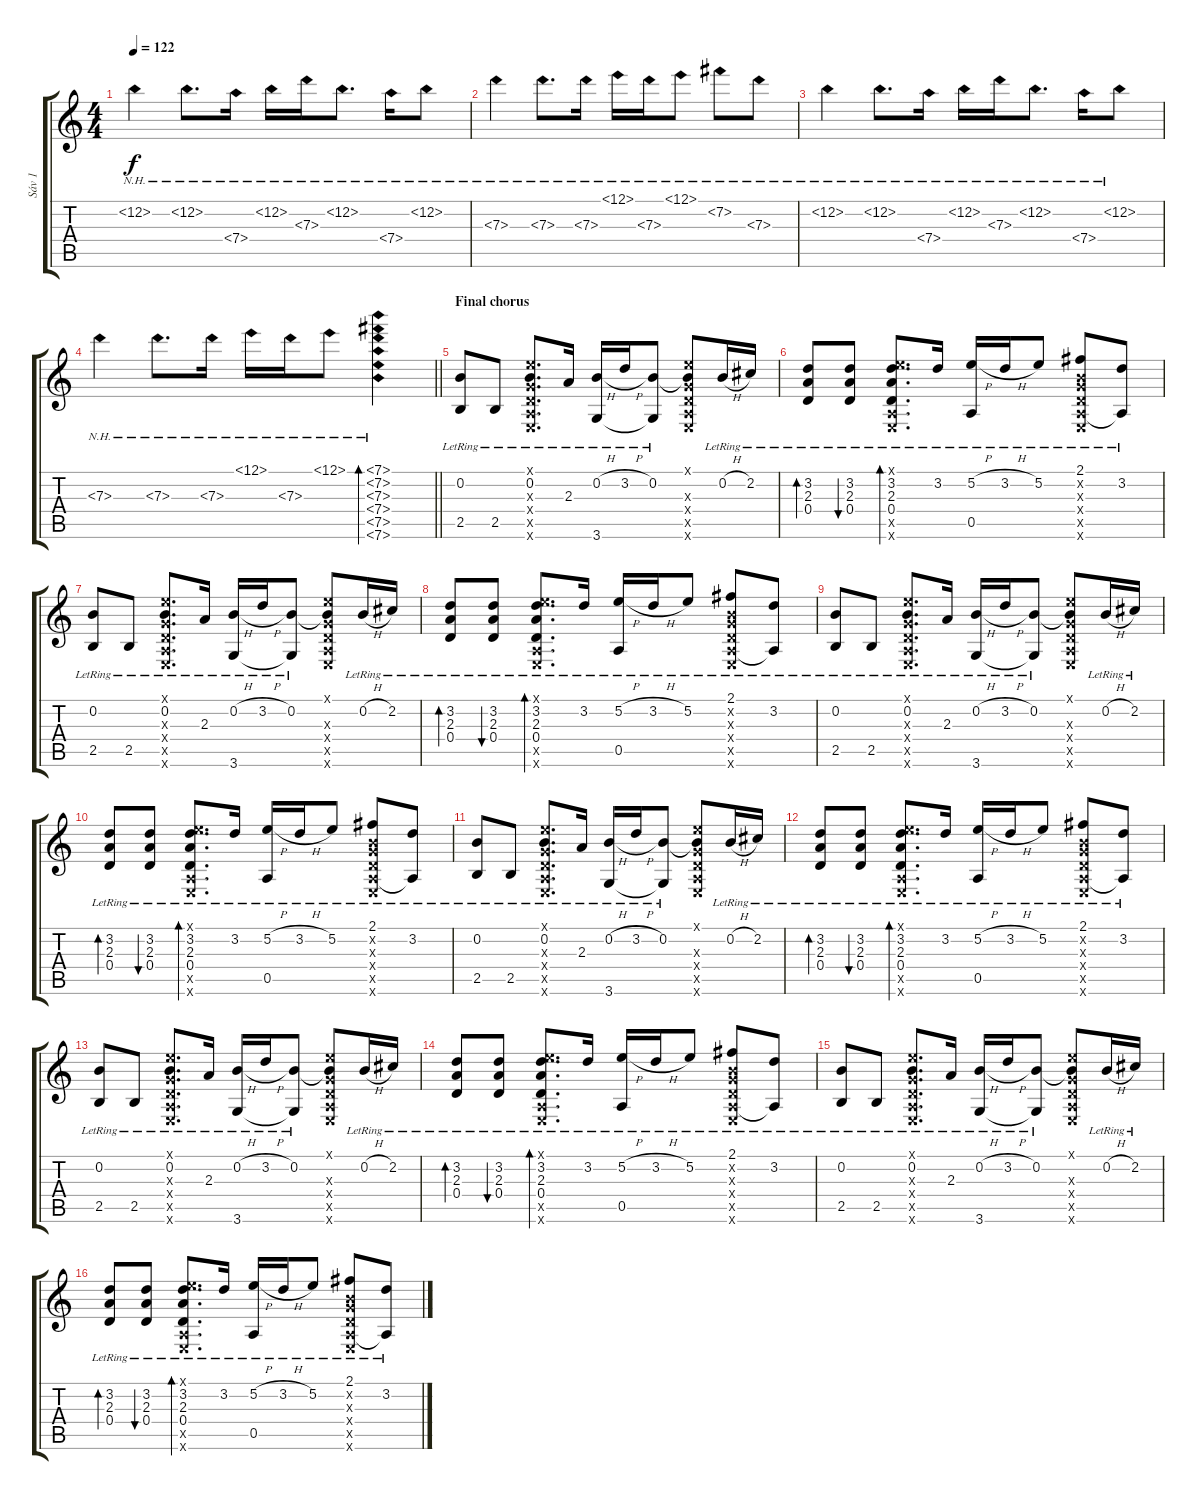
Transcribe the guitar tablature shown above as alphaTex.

\track ("Sáv 1" "Sáv 1") {instrument acousticguitarsteel}
\staff {score tabs}
\tuning (E4 B3 G3 D3 A2 E2) {hide}
\ts (4 4)
\tempo 122
\clef g2
\ks c
12.2{nh}.4{dy f} 12.2{nh}.8{d} 7.4{nh}.16 12.2{nh}.16 7.3{nh}.16 12.2{nh}.8{d} 7.4{nh}.16 12.2{nh}.8 |
7.3{nh}.4 7.3{nh}.8{d} 7.3{nh}.16 12.1{nh}.16 7.3{nh}.16 12.1{nh}.8 7.2{nh}.8 7.3{nh}.8 |
12.2{nh}.4 12.2{nh}.8{d} 7.4{nh}.16 12.2{nh}.16 7.3{nh}.16 12.2{nh}.8{d} 7.4{nh}.16 12.2{nh}.8 |
\barLineRight lightlight
7.3{nh}.4 7.3{nh}.8{d} 7.3{nh}.16 12.1{nh}.16 7.3{nh}.16 12.1{nh}.8 (7.1{nh} 7.2{nh} 7.3{nh} 7.4{nh} 7.5{nh} 7.6{nh}).4{bd 60} |
\section ("" "Final chorus")
(0.2{lr} 2.5{lr}).8 2.5{lr}.8 (0.1{x} 0.2{lr} 0.3{x} 0.4{x} 0.5{x} 0.6{x}).8{d} 2.3{lr}.16 (0.2{h lr} 3.6{lr}).16 3.2{h lr}.16 (0.2{lr} 3.6{t}).8 (0.1{x} 0.2{t} 0.3{x} 0.4{x} 0.5{x} 0.6{x}).8 0.2{h lr}.16 2.2{lr}.16 |
(3.2{lr} 2.3{lr} 0.4{lr}).8{bd 60} (3.2{lr} 2.3{lr} 0.4{lr}).8{bu 60} (0.1{x} 3.2{lr} 2.3{lr} 0.4{lr} 0.5{x} 0.6{x}).8{d bd 60} 3.2{lr}.16 (5.2{h lr} 0.5{lr}).16 3.2{h lr}.16 5.2{lr}.8 (2.1{lr} 0.2{x} 0.3{x} 0.4{x} 0.5{x} 0.6{x}).8 (3.2{lr} 0.5{t}).8 |
(0.2{lr} 2.5{lr}).8 2.5{lr}.8 (0.1{x} 0.2{lr} 0.3{x} 0.4{x} 0.5{x} 0.6{x}).8{d} 2.3{lr}.16 (0.2{h lr} 3.6{lr}).16 3.2{h lr}.16 (0.2{lr} 3.6{t}).8 (0.1{x} 0.2{t} 0.3{x} 0.4{x} 0.5{x} 0.6{x}).8 0.2{h lr}.16 2.2{lr}.16 |
(3.2{lr} 2.3{lr} 0.4{lr}).8{bd 60} (3.2{lr} 2.3{lr} 0.4{lr}).8{bu 60} (0.1{x} 3.2{lr} 2.3{lr} 0.4{lr} 0.5{x} 0.6{x}).8{d bd 60} 3.2{lr}.16 (5.2{h lr} 0.5{lr}).16 3.2{h lr}.16 5.2{lr}.8 (2.1{lr} 0.2{x} 0.3{x} 0.4{x} 0.5{x} 0.6{x}).8 (3.2{lr} 0.5{t}).8 |
(0.2{lr} 2.5{lr}).8 2.5{lr}.8 (0.1{x} 0.2{lr} 0.3{x} 0.4{x} 0.5{x} 0.6{x}).8{d} 2.3{lr}.16 (0.2{h lr} 3.6{lr}).16 3.2{h lr}.16 (0.2{lr} 3.6{t}).8 (0.1{x} 0.2{t} 0.3{x} 0.4{x} 0.5{x} 0.6{x}).8 0.2{h lr}.16 2.2{lr}.16 |
(3.2{lr} 2.3{lr} 0.4{lr}).8{bd 60} (3.2{lr} 2.3{lr} 0.4{lr}).8{bu 60} (0.1{x} 3.2{lr} 2.3{lr} 0.4{lr} 0.5{x} 0.6{x}).8{d bd 60} 3.2{lr}.16 (5.2{h lr} 0.5{lr}).16 3.2{h lr}.16 5.2{lr}.8 (2.1{lr} 0.2{x} 0.3{x} 0.4{x} 0.5{x} 0.6{x}).8 (3.2{lr} 0.5{t}).8 |
(0.2{lr} 2.5{lr}).8 2.5{lr}.8 (0.1{x} 0.2{lr} 0.3{x} 0.4{x} 0.5{x} 0.6{x}).8{d} 2.3{lr}.16 (0.2{h lr} 3.6{lr}).16 3.2{h lr}.16 (0.2{lr} 3.6{t}).8 (0.1{x} 0.2{t} 0.3{x} 0.4{x} 0.5{x} 0.6{x}).8 0.2{h lr}.16 2.2{lr}.16 |
(3.2{lr} 2.3{lr} 0.4{lr}).8{bd 60} (3.2{lr} 2.3{lr} 0.4{lr}).8{bu 60} (0.1{x} 3.2{lr} 2.3{lr} 0.4{lr} 0.5{x} 0.6{x}).8{d bd 60} 3.2{lr}.16 (5.2{h lr} 0.5{lr}).16 3.2{h lr}.16 5.2{lr}.8 (2.1{lr} 0.2{x} 0.3{x} 0.4{x} 0.5{x} 0.6{x}).8 (3.2{lr} 0.5{t}).8 |
(0.2{lr} 2.5{lr}).8 2.5{lr}.8 (0.1{x} 0.2{lr} 0.3{x} 0.4{x} 0.5{x} 0.6{x}).8{d} 2.3{lr}.16 (0.2{h lr} 3.6{lr}).16 3.2{h lr}.16 (0.2{lr} 3.6{t}).8 (0.1{x} 0.2{t} 0.3{x} 0.4{x} 0.5{x} 0.6{x}).8 0.2{h lr}.16 2.2{lr}.16 |
(3.2{lr} 2.3{lr} 0.4{lr}).8{bd 60} (3.2{lr} 2.3{lr} 0.4{lr}).8{bu 60} (0.1{x} 3.2{lr} 2.3{lr} 0.4{lr} 0.5{x} 0.6{x}).8{d bd 60} 3.2{lr}.16 (5.2{h lr} 0.5{lr}).16 3.2{h lr}.16 5.2{lr}.8 (2.1{lr} 0.2{x} 0.3{x} 0.4{x} 0.5{x} 0.6{x}).8 (3.2{lr} 0.5{t}).8 |
(0.2{lr} 2.5{lr}).8 2.5{lr}.8 (0.1{x} 0.2{lr} 0.3{x} 0.4{x} 0.5{x} 0.6{x}).8{d} 2.3{lr}.16 (0.2{h lr} 3.6{lr}).16 3.2{h lr}.16 (0.2{lr} 3.6{t}).8 (0.1{x} 0.2{t} 0.3{x} 0.4{x} 0.5{x} 0.6{x}).8 0.2{h lr}.16 2.2{lr}.16 |
(3.2{lr} 2.3{lr} 0.4{lr}).8{bd 60} (3.2{lr} 2.3{lr} 0.4{lr}).8{bu 60} (0.1{x} 3.2{lr} 2.3{lr} 0.4{lr} 0.5{x} 0.6{x}).8{d bd 60} 3.2{lr}.16 (5.2{h lr} 0.5{lr}).16 3.2{h lr}.16 5.2{lr}.8 (2.1{lr} 0.2{x} 0.3{x} 0.4{x} 0.5{x} 0.6{x}).8 (3.2{lr} 0.5{t}).8
